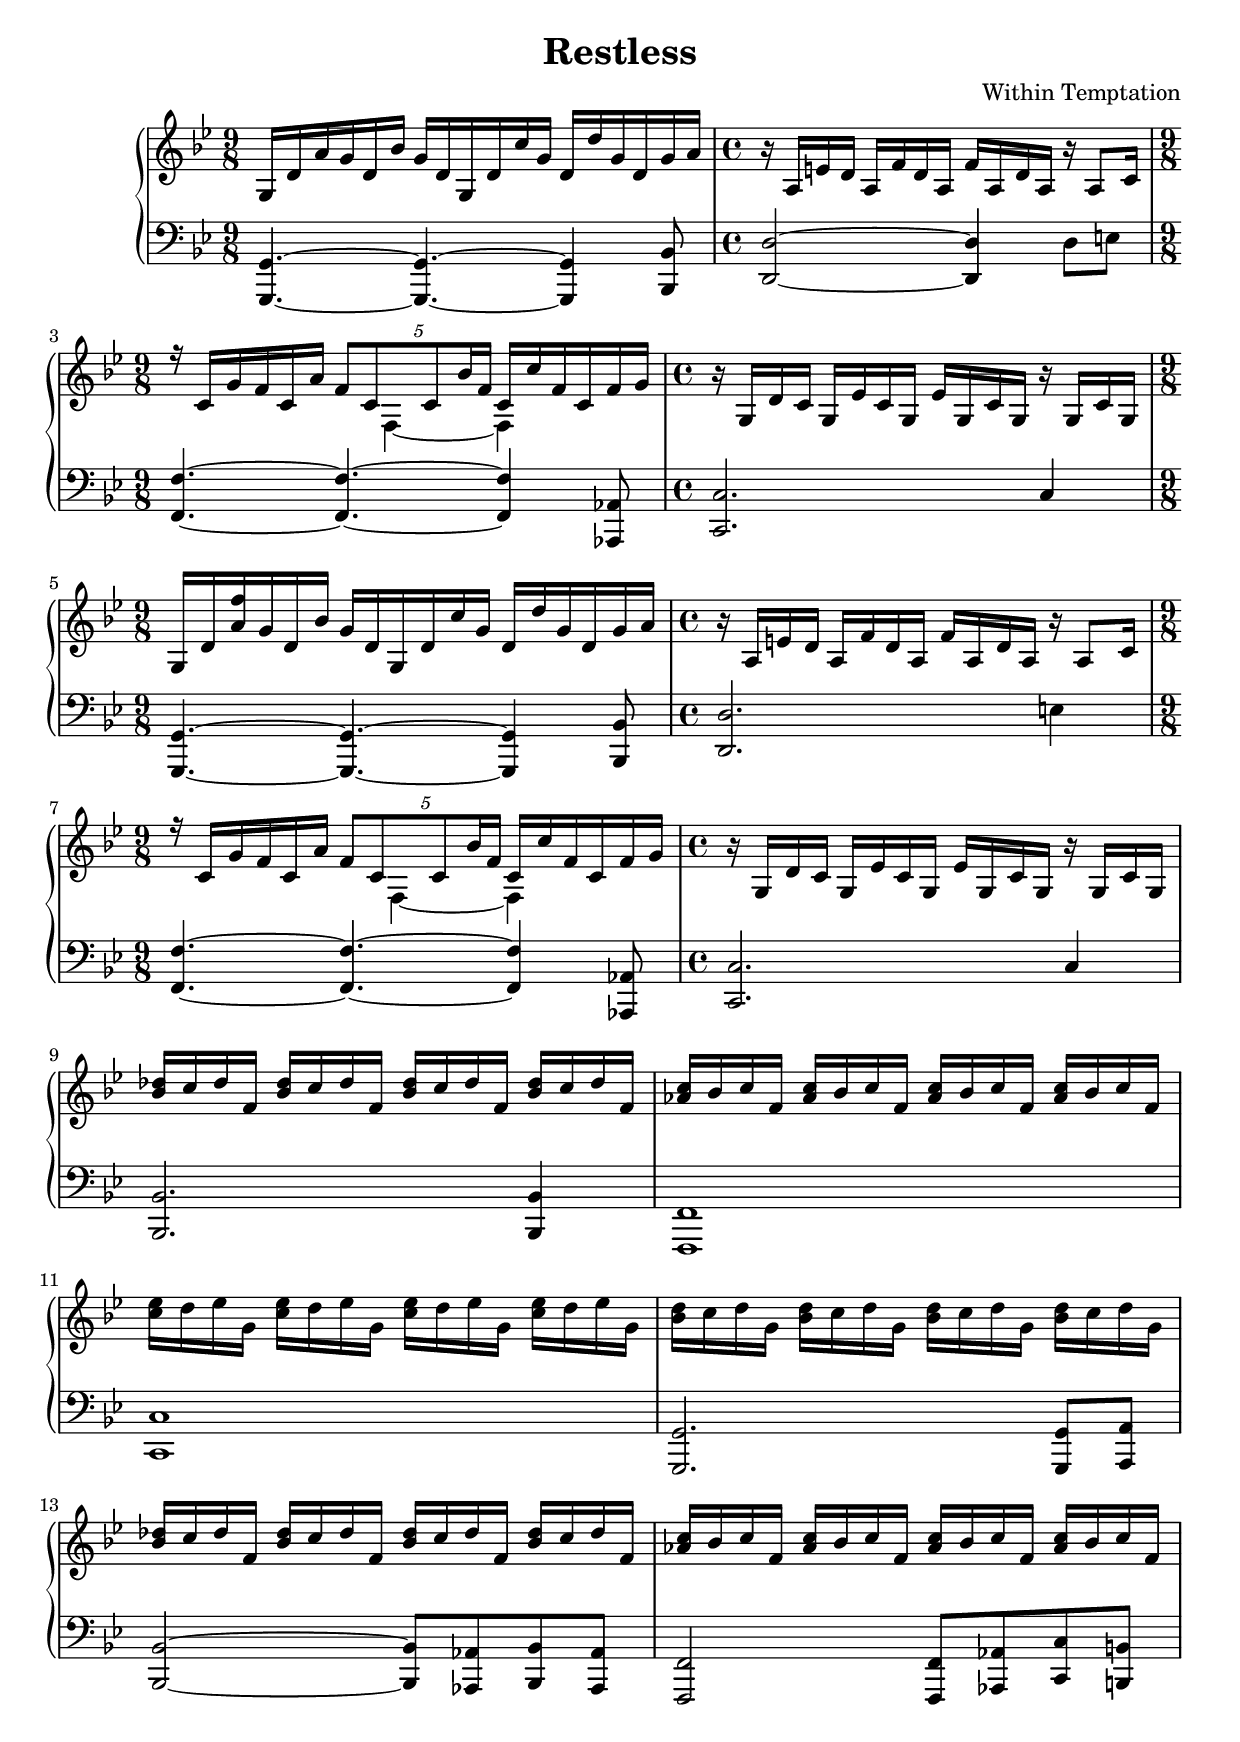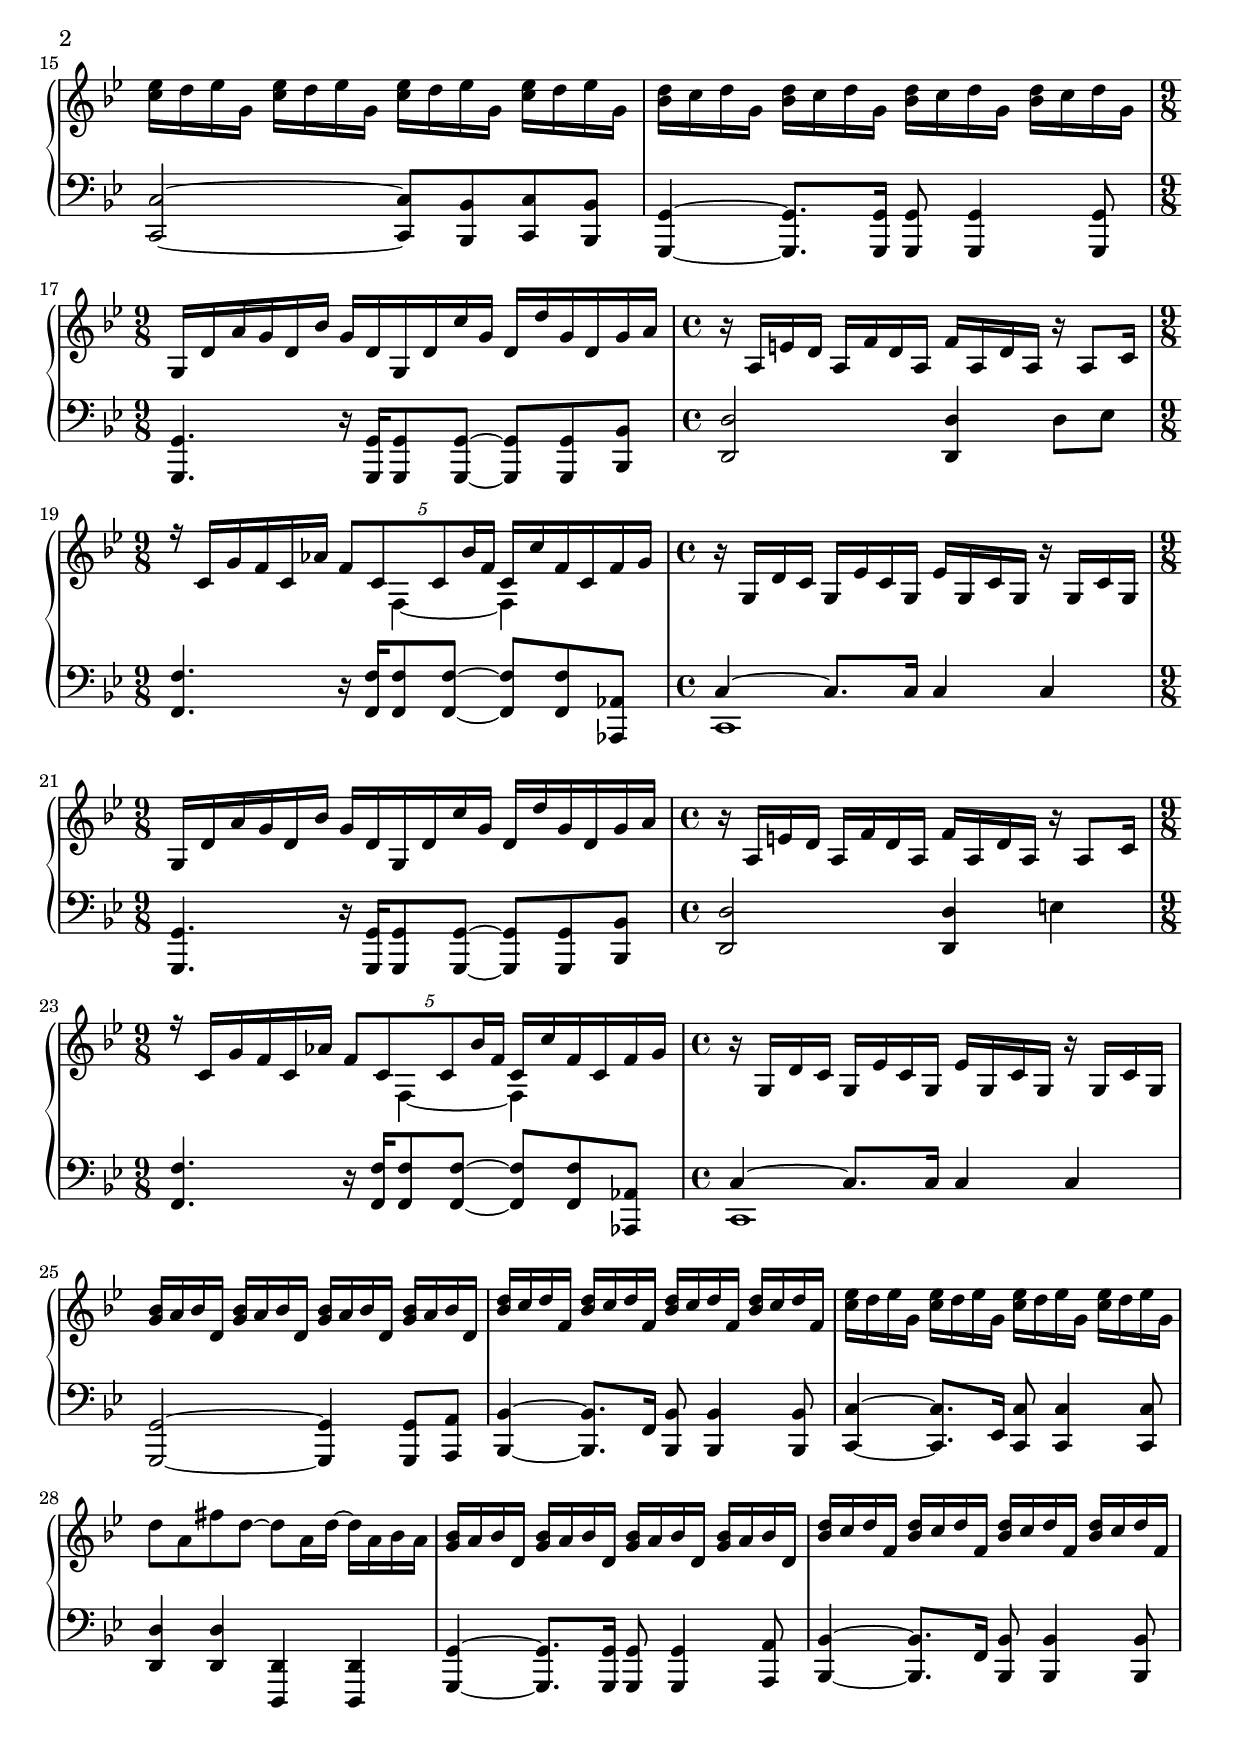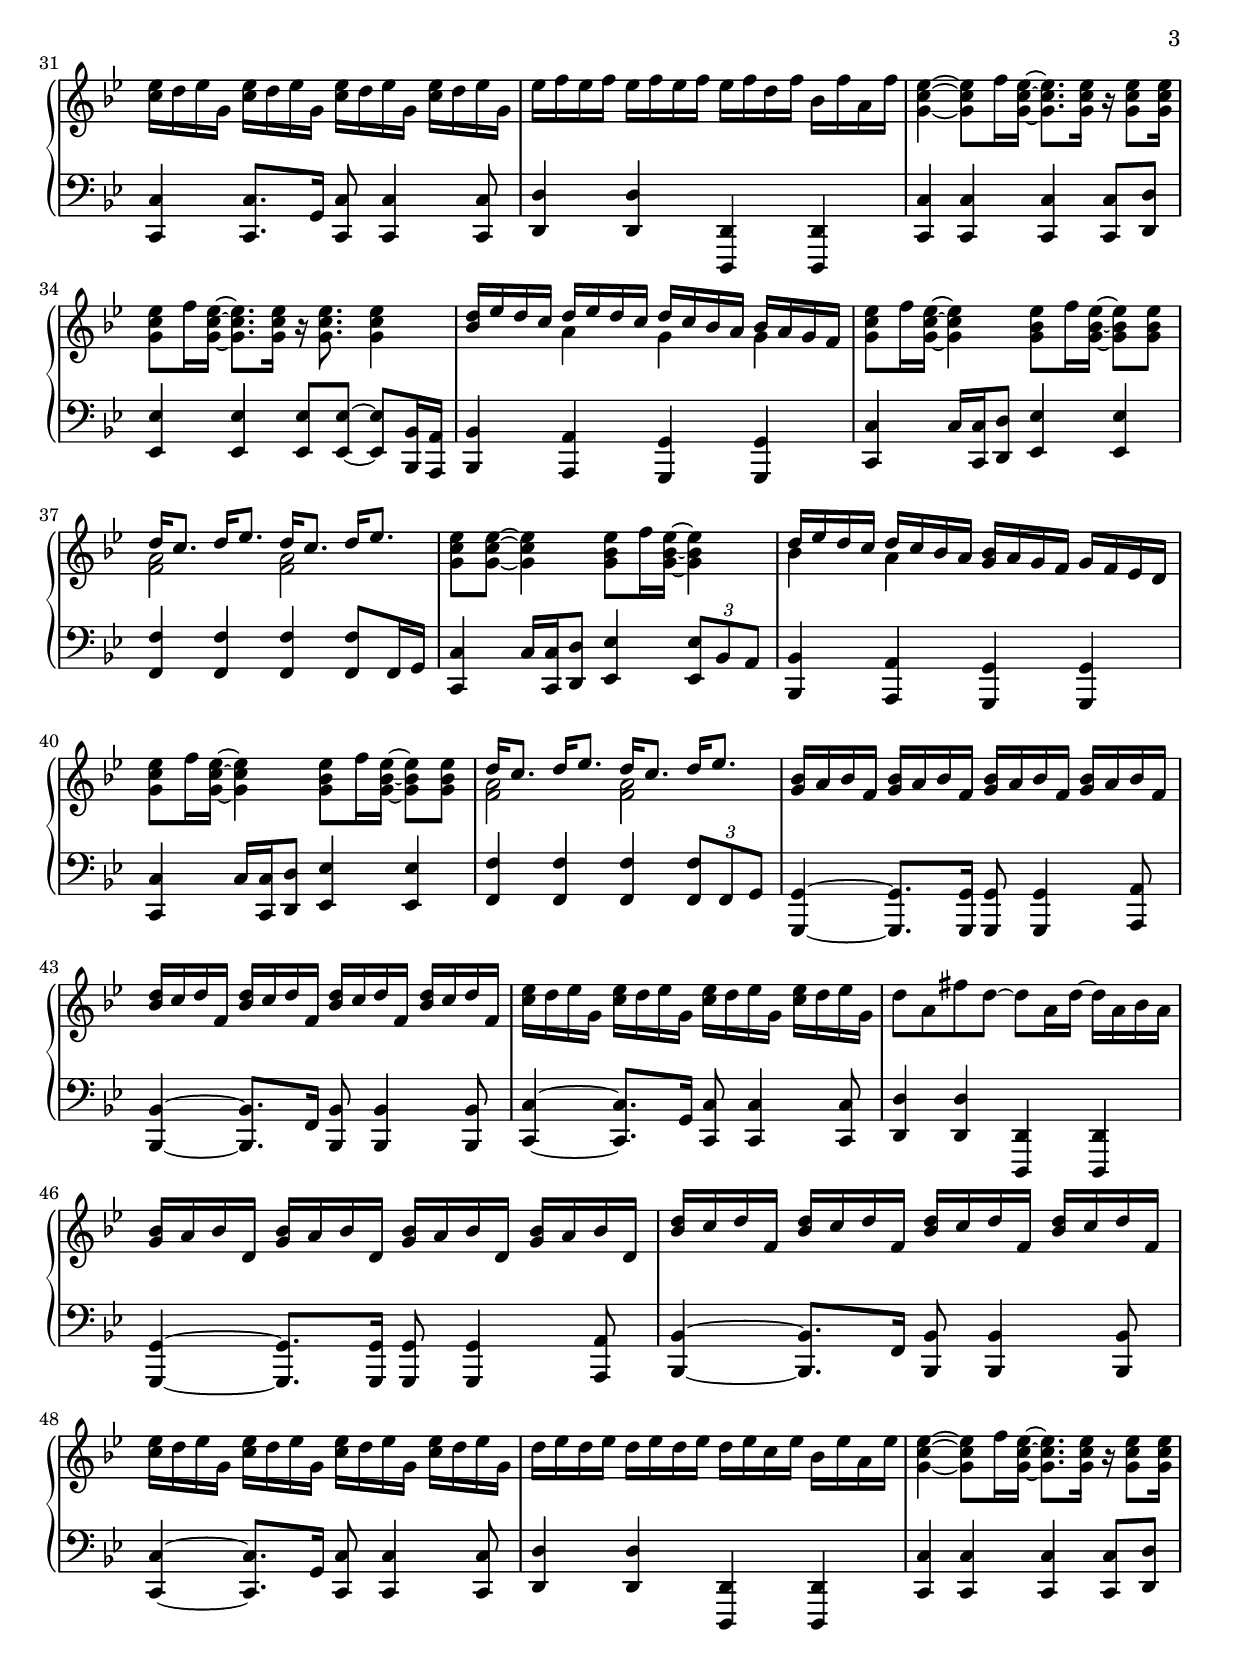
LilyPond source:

\version "2.22.0"
\include "italiano.ly"

\book {
    \paper {
        print-all-headers = ##t
    }
    
    \score {
        \header {
            title = "Restless"
            composer = "Within Temptation"
        }
        
        \new PianoStaff
        <<
            \new Staff {                
                \relative do' {                    
                    \clef "treble"
                    \key sol \minor
                    
                    \time 9/8
                    sol16 re' la' sol re sib' sol re sol, re' do' sol re re' sol, re sol la |
                    
                    \time 4/4
                    r16 la, mi' re la fa' re la fa' la, re la r la8 do16 |
                    
                    \time 9/8
                    << { r16 do sol' fa do la' \tuplet 5/3 { fa8[ do s do sib'16 fa] } do16 do' fa, do fa sol } \\ { s2 fa,4 ~ fa s8 } >> |
                    
                    \time 4/4
                    r16 sol re' do sol mib' do sol mib' sol, do sol r sol do sol |
                    
                    \time 9/8
                    sol16 re' <la' fa'> sol re sib' sol re sol, re' do' sol re re' sol, re sol la |
                    
                    \time 4/4
                    r16 la, mi' re la fa' re la fa' la, re la r la8 do16 |
                    
                    \time 9/8
                    << { r16 do sol' fa do la' \tuplet 5/3 { fa8[ do s do sib'16 fa] } do16 do' fa, do fa sol } \\ { s2 fa,4 ~ fa s8 } >> |
                
                    \time 4/4
                    r16 sol re' do sol mib' do sol mib' sol, do sol r sol do sol |
                    
                    <sib' reb>16 do reb fa, <sib reb> do reb fa, <sib reb> do reb fa, <sib reb> do reb fa, |
                    <do' lab>16  sib do fa, <do' lab> sib do fa, <do' lab> sib do fa, <do' lab> sib do fa, |
                    
                    <mib' do>16 re mib sol, <mib' do> re mib sol, <mib' do> re mib sol, <mib' do> re mib sol, |
                    <re' sib>16 do re sol, <re' sib> do re sol, <re' sib> do re sol, <re' sib> do re sol, |
                    
                    <sib reb>16 do reb fa, <sib reb> do reb fa, <sib reb> do reb fa, <sib reb> do reb fa, |
                    <do' lab>16 sib do fa, <do' lab> sib do fa, <do' lab> sib do fa, <do' lab> sib do fa, |
                    
                    <mib' do>16 re mib sol, <mib' do> re mib sol, <mib' do> re mib sol, <mib' do> re mib sol, |
                    <re' sib>16 do re sol, <re' sib> do re sol, <re' sib> do re sol, <re' sib> do re sol, |
                    
                    \time 9/8
                    sol,16 re' la' sol re sib' sol re sol, re' do' sol re re' sol, re sol la |
                    
                    \time 4/4
                    r16 la, mi' re la fa' re la fa' la, re la r la8 do16 |
                    
                    \time 9/8
                    << { r16 do sol' fa do lab' \tuplet 5/3 { fa8[ do s do sib'16 fa] } do16 do' fa, do fa sol } \\ { s2 fa,4 ~ fa s8 } >> |
                    
                    \time 4/4
                    r16 sol re' do sol mib' do sol mib' sol, do sol r sol do sol |
                    
                    \time 9/8
                    sol16 re' la' sol re sib' sol re sol, re' do' sol re re' sol, re sol la |
                    
                    \time 4/4
                    r16 la, mi' re la fa' re la fa' la, re la r la8 do16 |
                    
                    \time 9/8
                    << { r16 do sol' fa do lab' \tuplet 5/3 { fa8[ do s do sib'16 fa] } do16 do' fa, do fa sol } \\ { s2 fa,4 ~ fa s8 } >> |
                    
                    \time 4/4
                    r16 sol re' do sol mib' do sol mib' sol, do sol r sol do sol |
                    
                    <sol' sib>16 la sib re, <sol sib> la sib re, <sol sib> la sib re, <sol sib> la sib re, |
                    <sib' re>16 do re fa, <sib re> do re fa, <sib re> do re fa, <sib re> do re fa, |
                    
                    <do' mib>16 re mib sol, <do mib> re mib sol, <do mib> re mib sol, <do mib> re mib sol, |
                    re'8 la fad' re ~ re la16 re ~ re la sib la |	
                    
                    <sol sib>16 la sib re, <sol sib> la sib re, <sol sib> la sib re, <sol sib> la sib re, |
                    <sib' re>16 do re fa, <sib re> do re fa, <sib re> do re fa, <sib re> do re fa, |
                    
                    <do' mib>16 re mib sol, <do mib> re mib sol, <do mib> re mib sol, <do mib> re mib sol, |
                    mib'16 fa mib fa mib fa mib fa mib fa re fa sib, fa' la, fa' |
                    
                    <sol, do mib>4 ~ <sol do mib>8 fa'16 <sol, do mib> ~ <sol do mib>8. <sol do mib>16 r <sol do mib>8 <sol do mib>16 |
                    <sol do mib>8 fa'16 <sol, do mib> ~ <sol do mib>8. <sol do mib>16 r <sol do mib>8. <sol do mib>4 |
                    
                    << { <sib re>16 mib re do re mib re do re do sib la sib la sol fa } \\ { s4 la sol sol } >> |
                    <sol do mib>8 fa'16 <sol, do mib> ~ <sol do mib>4 <sol sib mib>8 fa'16 <sol, sib mib> ~ <sol sib mib>8 <sol sib mib> |
                
                    << { re'16 do8. re16 mib8. re16 do8. re16 mib8. } \\ { <fa, la>2 <fa la> } >> |
                    <sol do mib>8 <sol do mib> ~ <sol do mib>4 <sol sib mib>8 fa'16 <sol, sib mib> ~ <sol sib mib>4 |
                
                    << { re'16 mib re do re do sib la <sol sib> la sol fa sol fa mib re } \\ { sib'4 la s2 } >> |
                    <sol do mib>8 fa'16 <sol, do mib> ~ <sol do mib>4 <sol sib mib>8 fa'16 <sol, sib mib> ~ <sol sib mib>8 <sol sib mib> |
                
                    << { re'16 do8. re16 mib8. re16 do8. re16 mib8. } \\ { <fa, la>2 <fa la> } >> |
                    <sol sib>16 la sib fa <sol sib> la sib fa <sol sib> la sib fa <sol sib> la sib fa |
                    
                    <sib re>16 do re fa, <sib re> do re fa, <sib re> do re fa, <sib re> do re fa, |
                    <mib' do>16 re mib sol, <mib' do> re mib sol, <mib' do> re mib sol, <mib' do> re mib sol, |
                    
                    re'8 la fad' re ~ re la16 re ~ re la sib la |
                    <sol sib>16 la sib re, <sol sib> la sib re, <sol sib> la sib re, <sol sib> la sib re, |
                    
                    <sib' re>16 do re fa, <sib re> do re fa, <sib re> do re fa, <sib re> do re fa, |
                    <mib' do>16 re mib sol, <mib' do> re mib sol, <mib' do> re mib sol, <mib' do> re mib sol, |
                    
                    re'16 mib re mib re mib re mib re mib do mib sib mib la, mib' |
                    <sol, do mib>4 ~ <sol do mib>8 fa'16 <sol, do mib> ~ <sol do mib>8. <sol do mib>16 r <sol do mib>8 <sol do mib>16 |
                }
            }
            \new Staff {
                \relative do {
                    \clef "bass"
                    \key sol \minor
                    
                    \time 9/8
                    <sol sol,>4. ~ <sol sol,>4. ~ <sol sol,>4 <sib sib,>8 |
                    
                    \time 4/4
                    <re re,>2 ~ <re re,>4 re8 mi |
                    
                    \time 9/8
                    <fa fa,>4. ~ <fa fa,>4. ~ <fa fa,>4 <lab, lab,>8 |
                    
                    \time 4/4
                    <do do,>2. do4 |	
                    
                    \time 9/8
                    <sol sol,>4. ~ <sol sol,>4. ~ <sol sol,>4 <sib sib,>8 |
                    
                    \time 4/4
                    <re re,>2. mi4 |
                    
                    \time 9/8
                    <fa fa,>4. ~ <fa fa,>4. ~ <fa fa,>4 <lab, lab,>8 |
                    
                    \time 4/4
                    <do do,>2. do4 |	
                    
                    <sib sib,>2. <sib sib,>4 |
                    <fa fa,>1 |
                    
                    <do' do,>1 |
                    <sol sol,>2. <sol sol,>8 <la la,> |
                    
                    <sib sib,>2 ~ <sib sib,>8 <lab lab,> <sib sib,> <lab lab,> |
                    <fa fa,>2 <fa fa,>8 <lab lab,> <do do,> <si si,> |
                    
                    <do do,>2 ~ <do do,>8 <sib sib,> <do do,> <sib sib,> |
                    <sol sol,>4 ~ <sol sol,>8. <sol sol,>16 <sol sol,>8 <sol sol,>4 <sol sol,>8 |
                    
                    \time 9/8
                    <sol sol,>4. r16 <sol sol,> <sol sol,>8 <sol sol,> ~ <sol sol,> <sol sol,> <sib sib,> |
                    
                    \time 4/4
                    <re re,>2 <re re,>4 re8 mib |
                    
                    \time 9/8
                    <fa fa,>4. r16 <fa fa,> <fa fa,>8 <fa fa,> ~ <fa fa,> <fa fa,> <lab, lab,> |
                    
                    \time 4/4
                    << { do4 ~ do8. do16 do4 do } \\ { do,1 } >> |
                    
                    \time 9/8
                    <sol' sol,>4. r16 <sol sol,> <sol sol,>8 <sol sol,> ~ <sol sol,> <sol sol,> <sib sib,> |
                    
                    \time 4/4
                    <re re,>2 <re re,>4 mi4 |
                    
                    \time 9/8
                    <fa fa,>4. r16 <fa fa,> <fa fa,>8 <fa fa,> ~ <fa fa,> <fa fa,> <lab, lab,> |
                    
                    \time 4/4
                    << { do4 ~ do8. do16 do4 do } \\ { do,1 } >> |
                    
                    <sol' sol,>2 ~ <sol sol,>4 <sol sol,>8 <la la,> |
                    <sib sib,>4 ~ <sib sib,>8. fa16 <sib sib,>8 <sib sib,>4 <sib sib,>8 |
                    
                    <do do,>4 ~ <do do,>8. mib,16 <do' do,>8 <do do,>4 <do do,>8 |
                    <re re,>4 <re re,> <re, re,> <re re,> |
                    
                    <sol sol,>4 ~ <sol sol,>8. <sol sol,>16 <sol sol,>8 <sol sol,>4 <la la,>8 |
                    <sib sib,>4 ~ <sib sib,>8. fa16 <sib sib,>8 <sib sib,>4 <sib sib,>8 |
                    
                    <do do,>4 <do do,>8. sol16 <do do,>8 <do do,>4 <do do,>8 |
                    <re re,>4 <re re,> <re, re,> <re re,> |
                    
                    <do' do,>4 <do do,> <do do,> <do do,>8 <re re,> |
                    <mib mib,>4 <mib mib,> <mib mib,>8 <mib mib,> ~ <mib mib,> <sib sib,>16 <la la,> |
                    
                    <sib sib,>4 <la la,> <sol sol,> <sol sol,> |
                    <do do,>4 do16 <do do,> <re re,>8 <mib mib,>4 <mib mib,> |
                    
                    <fa fa,>4 <fa fa,> <fa fa,> <fa fa,>8 fa,16 sol |
                    <do do,>4 do16 <do do,> <re re,>8 <mib mib,>4 \tuplet 3/2 { <mib mib,>8 sib la } |
                    
                    <sib sib,>4 <la la,> <sol sol,> <sol sol,> |
                    <do do,> do16 <do do,> <re re,>8 <mib mib,>4 <mib mib,> |
                    
                    <fa fa,>4 <fa fa,> <fa fa,> \tuplet 3/2 { <fa fa,>8 fa, sol } |
                    <sol sol,>4 ~ <sol sol,>8. <sol sol,>16 <sol sol,>8 <sol sol,>4 <la la,>8 |
                    
                    <sib sib,>4 ~ <sib sib,>8. fa16 <sib sib,>8 <sib sib,>4 <sib sib,>8 |
                    <do do,>4 ~ <do do,>8. sol16 <do do,>8 <do do,>4 <do do,>8 |
                    
                    <re re,>4 <re re,> <re, re,> <re re,> |
                    <sol sol,>4 ~ <sol sol,>8. <sol sol,>16 <sol sol,>8 <sol sol,>4 <la la,>8 |
                    
                    <sib sib,>4 ~ <sib sib,>8. fa16 <sib sib,>8 <sib sib,>4 <sib sib,>8 |
                    <do do,>4 ~ <do do,>8. sol16 <do do,>8 <do do,>4 <do do,>8 |
                    
                    <re re,>4 <re re,> <re, re,> <re re,> |
                    <do' do,>4 <do do,> <do do,> <do do,>8 <re re,> |
                }
            }
        >>
    }
}